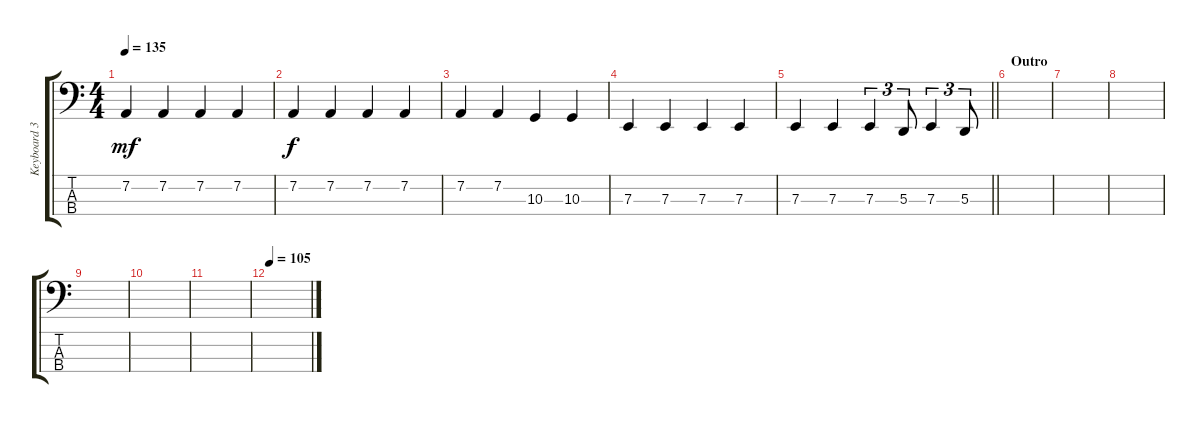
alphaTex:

\track ("Keyboard 3" "Keyboard 3") {instrument lead2sawtooth}
\staff {score tabs}
\tuning (G2 D2 A1 E1) {hide}
\ts (4 4)
\tempo 135
\clef f4
\ks c
7.2.4{dy mf} 7.2.4 7.2.4 7.2.4 |
7.2.4{dy f} 7.2.4 7.2.4 7.2.4 |
7.2.4 7.2.4 10.3.4 10.3.4 |
7.3.4 7.3.4 7.3.4 7.3.4 |
\barLineRight lightlight
7.3.4 7.3.4 7.3.4{tu (3 2)} 5.3.8{tu (3 2)} 7.3.4{tu (3 2)} 5.3.8{tu (3 2)} |
\section ("" "Outro")
|
|
|
|
|
|
\tempo 110
\tempo 105
